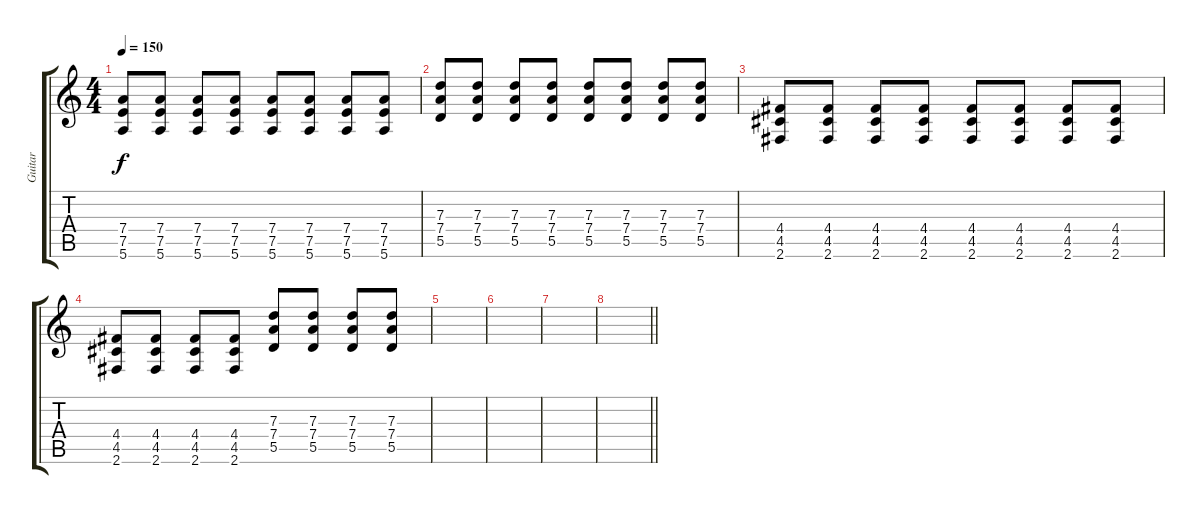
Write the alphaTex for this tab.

\track ("Guitar" "Guitar") {instrument distortionguitar}
\staff {score tabs}
\tuning (E4 B3 G3 D3 A2 E2) {hide}
\ts (4 4)
\tempo 150
\clef g2
\ks c
(7.4 7.5 5.6).8{dy f} (7.4 7.5 5.6).8 (7.4 7.5 5.6).8 (7.4 7.5 5.6).8 (7.4 7.5 5.6).8 (7.4 7.5 5.6).8 (7.4 7.5 5.6).8 (7.4 7.5 5.6).8 |
(7.3 7.4 5.5).8 (7.3 7.4 5.5).8 (7.3 7.4 5.5).8 (7.3 7.4 5.5).8 (7.3 7.4 5.5).8 (7.3 7.4 5.5).8 (7.3 7.4 5.5).8 (7.3 7.4 5.5).8 |
(4.4 4.5 2.6).8 (4.4 4.5 2.6).8 (4.4 4.5 2.6).8 (4.4 4.5 2.6).8 (4.4 4.5 2.6).8 (4.4 4.5 2.6).8 (4.4 4.5 2.6).8 (4.4 4.5 2.6).8 |
(4.4 4.5 2.6).8 (4.4 4.5 2.6).8 (4.4 4.5 2.6).8 (4.4 4.5 2.6).8 (7.3 7.4 5.5).8 (7.3 7.4 5.5).8 (7.3 7.4 5.5).8 (7.3 7.4 5.5).8 |
|
|
|
\barLineRight lightlight
